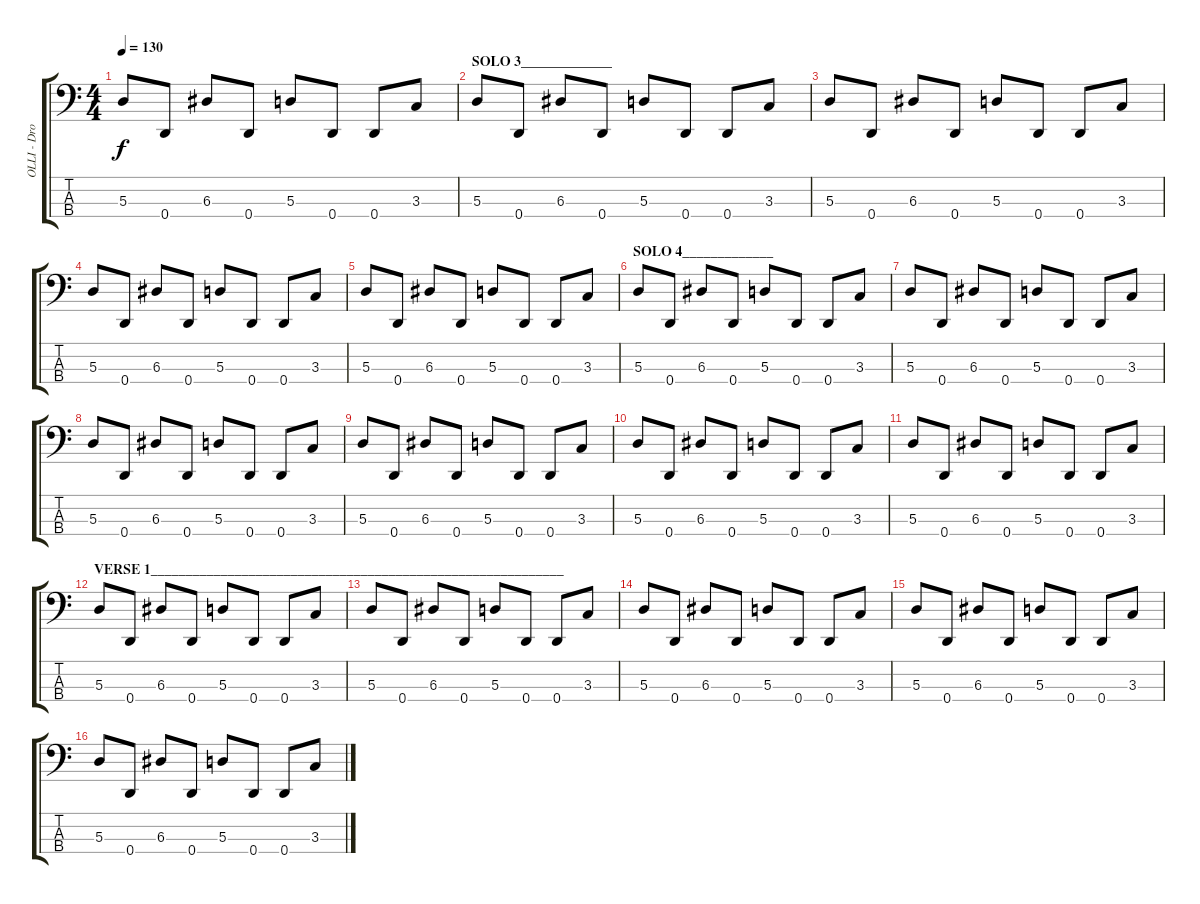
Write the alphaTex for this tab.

\track ("OLLI - Dropped D" "OLLI - Dro") {instrument synthbass2}
\staff {score tabs}
\tuning (G2 D2 A1 D1) {hide}
\ts (4 4)
\tempo 130
\clef f4
\ks c
5.3.8{dy f} 0.4.8 6.3.8 0.4.8 5.3.8 0.4.8 0.4.8 3.3.8 |
\section ("" "SOLO 3_____________")
5.3.8 0.4.8 6.3.8 0.4.8 5.3.8 0.4.8 0.4.8 3.3.8 |
5.3.8 0.4.8 6.3.8 0.4.8 5.3.8 0.4.8 0.4.8 3.3.8 |
5.3.8 0.4.8 6.3.8 0.4.8 5.3.8 0.4.8 0.4.8 3.3.8 |
5.3.8 0.4.8 6.3.8 0.4.8 5.3.8 0.4.8 0.4.8 3.3.8 |
\section ("" "SOLO 4_____________")
5.3.8 0.4.8 6.3.8 0.4.8 5.3.8 0.4.8 0.4.8 3.3.8 |
5.3.8 0.4.8 6.3.8 0.4.8 5.3.8 0.4.8 0.4.8 3.3.8 |
5.3.8 0.4.8 6.3.8 0.4.8 5.3.8 0.4.8 0.4.8 3.3.8 |
5.3.8 0.4.8 6.3.8 0.4.8 5.3.8 0.4.8 0.4.8 3.3.8 |
5.3.8 0.4.8 6.3.8 0.4.8 5.3.8 0.4.8 0.4.8 3.3.8 |
5.3.8 0.4.8 6.3.8 0.4.8 5.3.8 0.4.8 0.4.8 3.3.8 |
\section ("" "VERSE 1___________________________________________________________")
5.3.8 0.4.8 6.3.8 0.4.8 5.3.8 0.4.8 0.4.8 3.3.8 |
5.3.8 0.4.8 6.3.8 0.4.8 5.3.8 0.4.8 0.4.8 3.3.8 |
5.3.8 0.4.8 6.3.8 0.4.8 5.3.8 0.4.8 0.4.8 3.3.8 |
5.3.8 0.4.8 6.3.8 0.4.8 5.3.8 0.4.8 0.4.8 3.3.8 |
5.3.8 0.4.8 6.3.8 0.4.8 5.3.8 0.4.8 0.4.8 3.3.8
